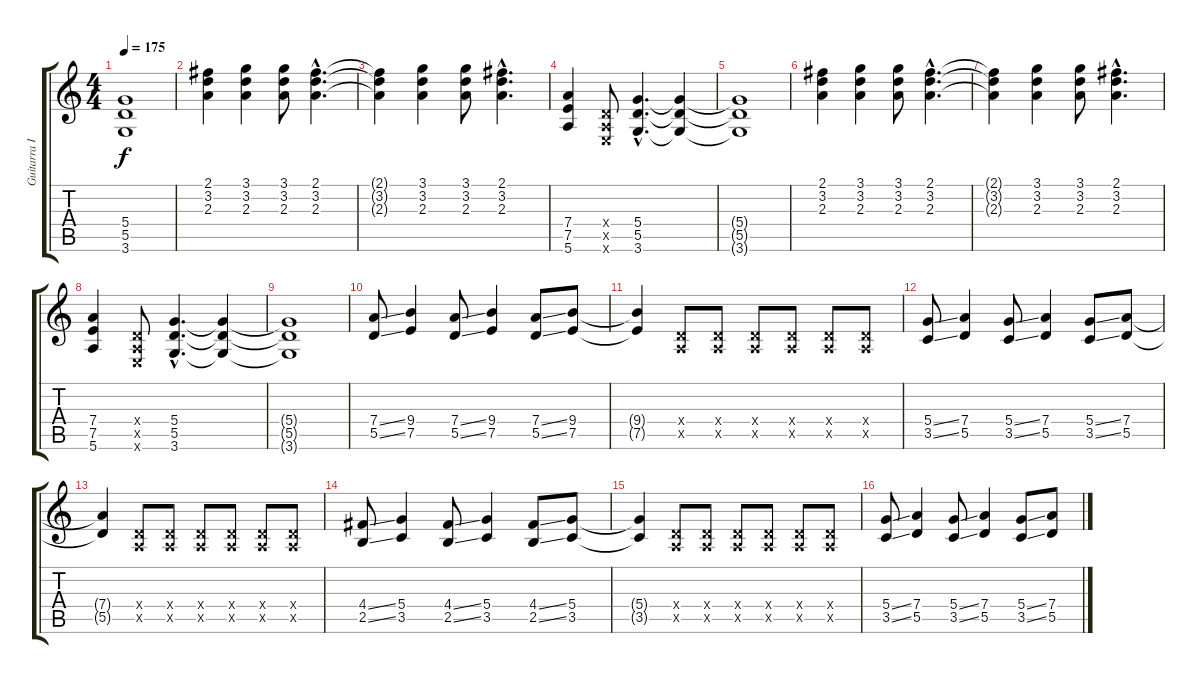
\track ("Guitarra I | Renato" "Guitarra I") {instrument distortionguitar}
\staff {score tabs}
\tuning (E4 B3 G3 D3 A2 E2) {hide}
\ts (4 4)
\tempo 175
\clef g2
\ks c
(5.4{t} 5.5{t} 3.6{t}).1{dy f volume 10} |
(2.1 3.2 2.3).4{volume 13} (3.1 3.2 2.3).4 (3.1 3.2 2.3).8 (2.1{hac} 3.2{hac} 2.3{hac}).4{d} |
(2.1{t} 3.2{t} 2.3{t}).4 (3.1 3.2 2.3).4 (3.1 3.2 2.3).8 (2.1{hac} 3.2{hac} 2.3{hac}).4{d} |
(7.4 7.5 5.6).4 (0.4{x} 0.5{x} 0.6{x}).8 (5.4{hac} 5.5{hac} 3.6{hac}).4{d} (5.4{t} 5.5{t} 3.6{t}).4 |
(5.4{t} 5.5{t} 3.6{t}).1{volume 10} |
(2.1 3.2 2.3).4{volume 13} (3.1 3.2 2.3).4 (3.1 3.2 2.3).8 (2.1{hac} 3.2{hac} 2.3{hac}).4{d} |
(2.1{t} 3.2{t} 2.3{t}).4 (3.1 3.2 2.3).4 (3.1 3.2 2.3).8 (2.1{hac} 3.2{hac} 2.3{hac}).4{d} |
(7.4 7.5 5.6).4 (0.4{x} 0.5{x} 0.6{x}).8 (5.4{hac} 5.5{hac} 3.6{hac}).4{d} (5.4{t} 5.5{t} 3.6{t}).4 |
(5.4{t} 5.5{t} 3.6{t}).1{volume 10} |
(7.4{ss} 5.5{ss}).8{volume 16 instrument overdrivenguitar} (9.4 7.5).4 (7.4{ss} 5.5{ss}).8 (9.4 7.5).4 (7.4{ss} 5.5{ss}).8 (9.4 7.5).8 |
(9.4{t} 7.5{t}).4 (0.4{x} 0.5{x}).8 (0.4{x} 0.5{x}).8 (0.4{x} 0.5{x}).8 (0.4{x} 0.5{x}).8 (0.4{x} 0.5{x}).8 (0.4{x} 0.5{x}).8 |
(5.4{ss} 3.5{ss}).8 (7.4 5.5).4 (5.4{ss} 3.5{ss}).8 (7.4 5.5).4 (5.4{ss} 3.5{ss}).8 (7.4 5.5).8 |
(7.4{t} 5.5{t}).4 (0.4{x} 0.5{x}).8 (0.4{x} 0.5{x}).8 (0.4{x} 0.5{x}).8 (0.4{x} 0.5{x}).8 (0.4{x} 0.5{x}).8 (0.4{x} 0.5{x}).8 |
(4.4{ss} 2.5{ss}).8 (5.4 3.5).4 (4.4{ss} 2.5{ss}).8 (5.4 3.5).4 (4.4{ss} 2.5{ss}).8 (5.4 3.5).8 |
(5.4{t} 3.5{t}).4 (0.4{x} 0.5{x}).8 (0.4{x} 0.5{x}).8 (0.4{x} 0.5{x}).8 (0.4{x} 0.5{x}).8 (0.4{x} 0.5{x}).8 (0.4{x} 0.5{x}).8 |
(5.4{ss} 3.5{ss}).8 (7.4 5.5).4 (5.4{ss} 3.5{ss}).8 (7.4 5.5).4 (5.4{ss} 3.5{ss}).8 (7.4 5.5).8
